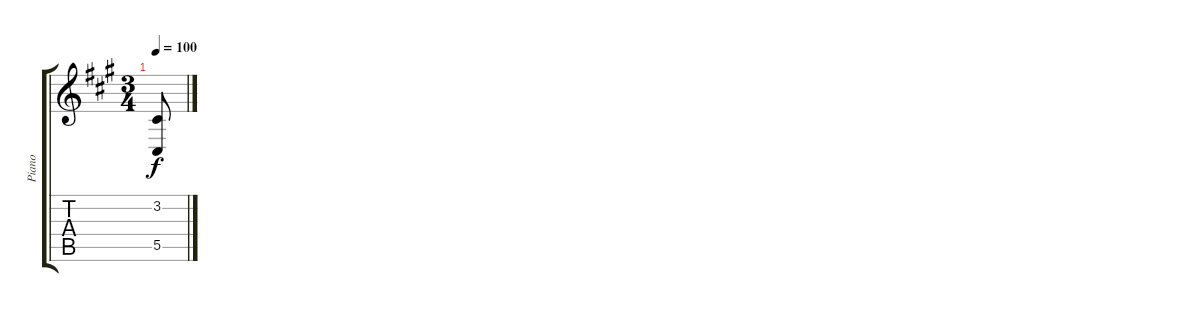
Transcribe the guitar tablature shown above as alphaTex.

\track ("Piano" "Piano") {instrument acousticgrandpiano}
\staff {score tabs}
\tuning (Eb4 Bb3 Gb3 Db3 Ab2 Eb2) {hide}
\ts (3 4)
\tempo 100
\clef g2
\ks f#minor
(3.2 5.5).8{dy f}
